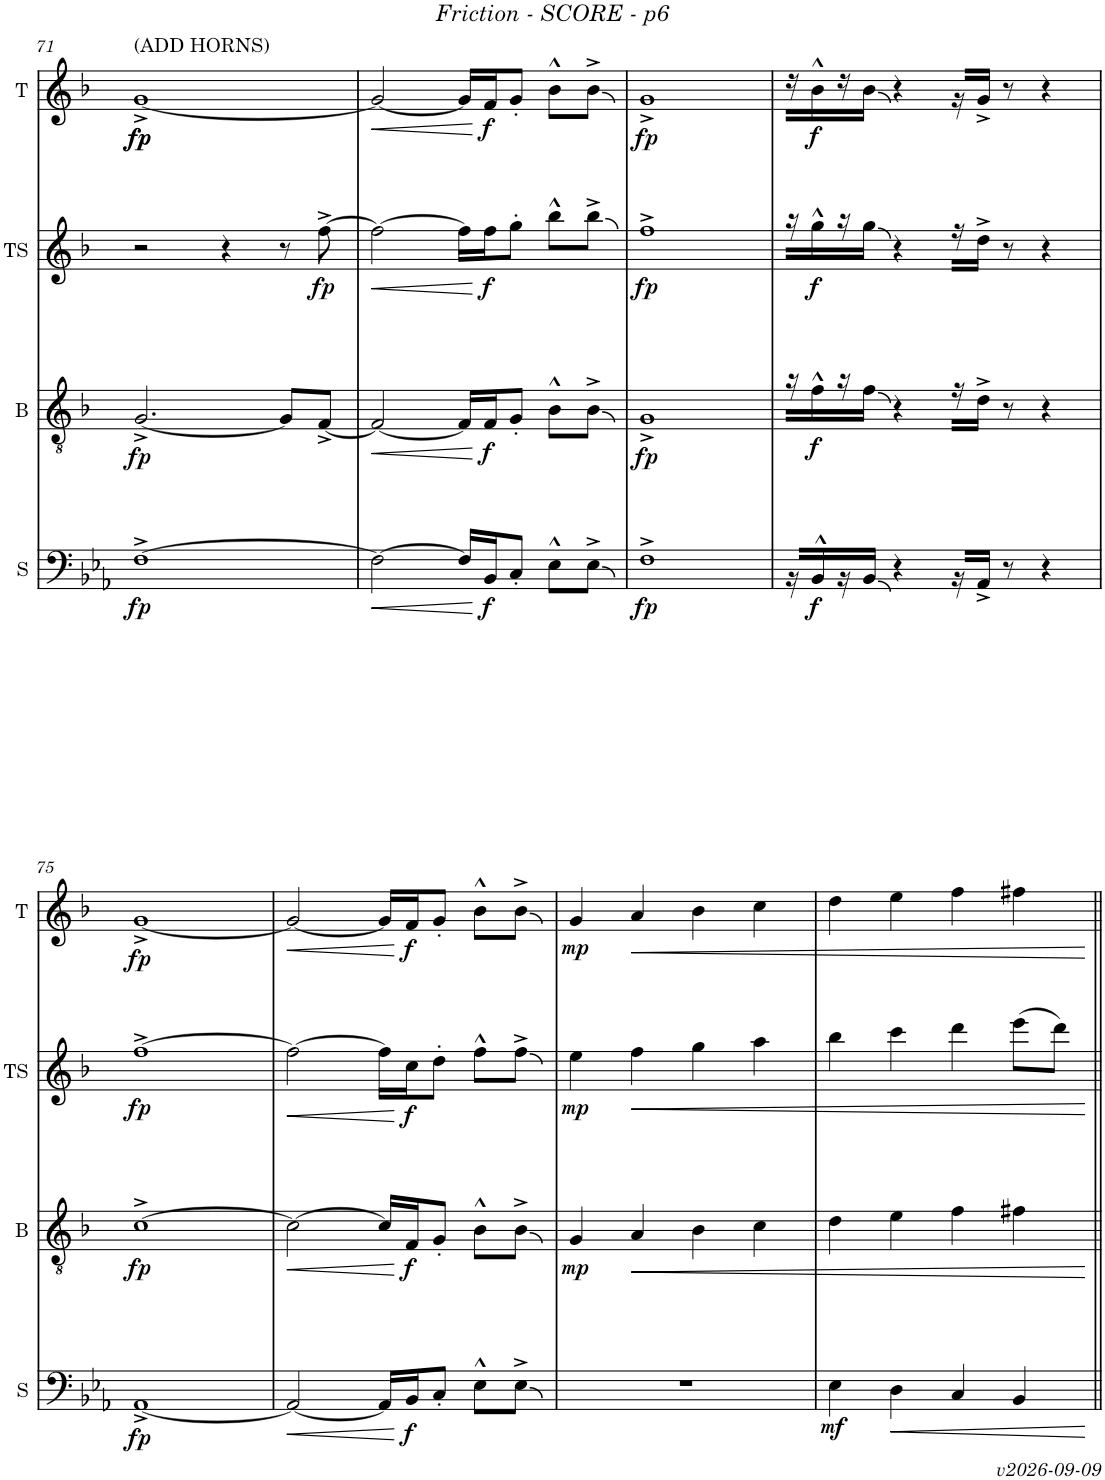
**kern	**dynam	**kern	**dynam	**kern	**dynam	**kern	**dynam
*part4	*part4	*part3	*part3	*part2	*part2	*part1	*part1
*staff4	*staff4	*staff3	*staff3	*staff2	*staff2	*staff1	*staff1
*I"Sousa	*	*I"Trombone	*	*I"Tenor Sax	*	*I"Trumpet	*
*I'S	*	*	*	*I'TS	*	*I'T	*
!!LO:PB:g=z
*clefF4	*	*clefGv2	*	*clefG2	*	*clefG2	*
*	*	*Trd1c2	*	*Trd8c14	*	*Trd1c2	*
*k[b-e-a-]	*	*k[b-]	*	*k[b-]	*	*k[b-]	*
*M4/4	*	*M4/4	*	*M4/4	*	*M4/4	*
=71	=71	=71	=71	=71	=71	=71	=71
!	!	!	!	!	!	!LO:TX:a:t=(ADD HORNS)	!
!	!LO:DY:b	!	!LO:DY:b	!	!	!	!LO:DY:b
!	!	!	!	!	!	!	!LO:DY:n=1:b
[1F^	fp	[2.G^/	fp	2r	.	[1g^	fp fp
.	.	.	.	4r	.	.	.
.	.	8G/L]	.	8r	.	.	.
!	!	!	!	!	!LO:DY:b	!	!
.	.	[8F^/J	.	[8ff^\	fp	.	.
=72	=72	=72	=72	=72	=72	=72	=72
!	!LO:HP:b	!	!LO:HP:b	!	!LO:HP:b	!	!LO:HP:b
2F\_	<	2F/_	<	2ff\_	<	2g/_	<
16F/LL]	.	16F/LL]	.	16ff\LL]	.	16g/LL]	.
!	!LO:DY:n=1:b	!	!LO:DY:n=1:b	!	!LO:DY:n=1:b	!	!LO:DY:n=1:b
16BB-/J	[ f	16F/J	[ f	16ff\J	[ f	16f/J	[ f
8C'/J	.	8G'/J	.	8gg'\J	.	8g'/J	.
8E-^^\L	.	8B-^^\L	.	8bb-^^\L	.	8b-^^\L	.
8E-^\J	.	8B-^\J	.	8bb-^\J	.	8b-^\J	.
=73	=73	=73	=73	=73	=73	=73	=73
!	!LO:DY:b	!	!LO:DY:b	!	!LO:DY:b	!	!LO:DY:b
1F^	fp	1G^	fp	1ff^	fp	1g^	fp
=74	=74	=74	=74	=74	=74	=74	=74
16r	.	16r	.	16r	.	16r	.
!	!LO:DY:b	!	!LO:DY:b	!	!LO:DY:b	!	!LO:DY:b
16BB-^^/	f	16f^^\	f	16gg^^\	f	16b-^^\	f
16r	.	16r	.	16r	.	16r	.
16BB-/JJ	.	16f\JJ	.	16gg\JJ	.	16b-\JJ	.
4r	.	4r	.	4r	.	4r	.
16r	.	16r	.	16r	.	16r	.
16AA-^/JJ	.	16d^\JJ	.	16dd^\JJ	.	16g^/JJ	.
8r	.	8r	.	8r	.	8r	.
4r	.	4r	.	4r	.	4r	.
!!LO:LB:g=z
=75	=75	=75	=75	=75	=75	=75	=75
!	!LO:DY:b	!	!LO:DY:b	!	!LO:DY:b	!	!LO:DY:b
[1AA-^	fp	[1c^	fp	[1ff^	fp	[1g^	fp
=76	=76	=76	=76	=76	=76	=76	=76
!	!LO:HP:b	!	!LO:HP:b	!	!LO:HP:b	!	!LO:HP:b
2AA-/_	<	2c\_	<	2ff\_	<	2g/_	<
16AA-/LL]	.	16c/LL]	.	16ff\LL]	.	16g/LL]	.
!	!LO:DY:n=1:b	!	!LO:DY:n=1:b	!	!LO:DY:n=1:b	!	!LO:DY:n=1:b
16BB-/J	[ f	16F/J	[ f	16cc\J	[ f	16f/J	[ f
8C'/J	.	8G'/J	.	8dd'\J	.	8g'/J	.
8E-^^\L	.	8B-^^\L	.	8ff^^\L	.	8b-^^\L	.
8E-^\J	.	8B-^\J	.	8ff^\J	.	8b-^\J	.
=77	=77	=77	=77	=77	=77	=77	=77
!	!	!	!LO:DY:b	!	!LO:DY:b	!	!LO:DY:b
1r	.	4G/	mp	4ee\	mp	4g/	mp
!	!	!	!LO:HP:b	!	!LO:HP:b	!	!LO:HP:b
.	.	4A/	<	4ff\	<	4a/	<
.	.	4B-\	.	4gg\	.	4b-\	.
.	.	4c\	.	4aa\	.	4cc\	.
=78	=78	=78	=78	=78	=78	=78	=78
!	!LO:DY:b	!	!	!	!	!	!
4E-\	mf	4d\	.	4bb-\	.	4dd\	.
!	!LO:HP:b	!	!	!	!	!	!
4D\	<	4e\	.	4ccc\	.	4ee\	.
4C/	.	4f\	.	4ddd\	.	4ff\	.
4BB-/	.	4f#X\	.	(8eee\L	.	4ff#X\	.
.	.	.	.	8ddd\J)	.	.	.
.	[	.	[	.	[	.	[
=||	=||	=||	=||	=||	=||	=||	=||
*-	*-	*-	*-	*-	*-	*-	*-
